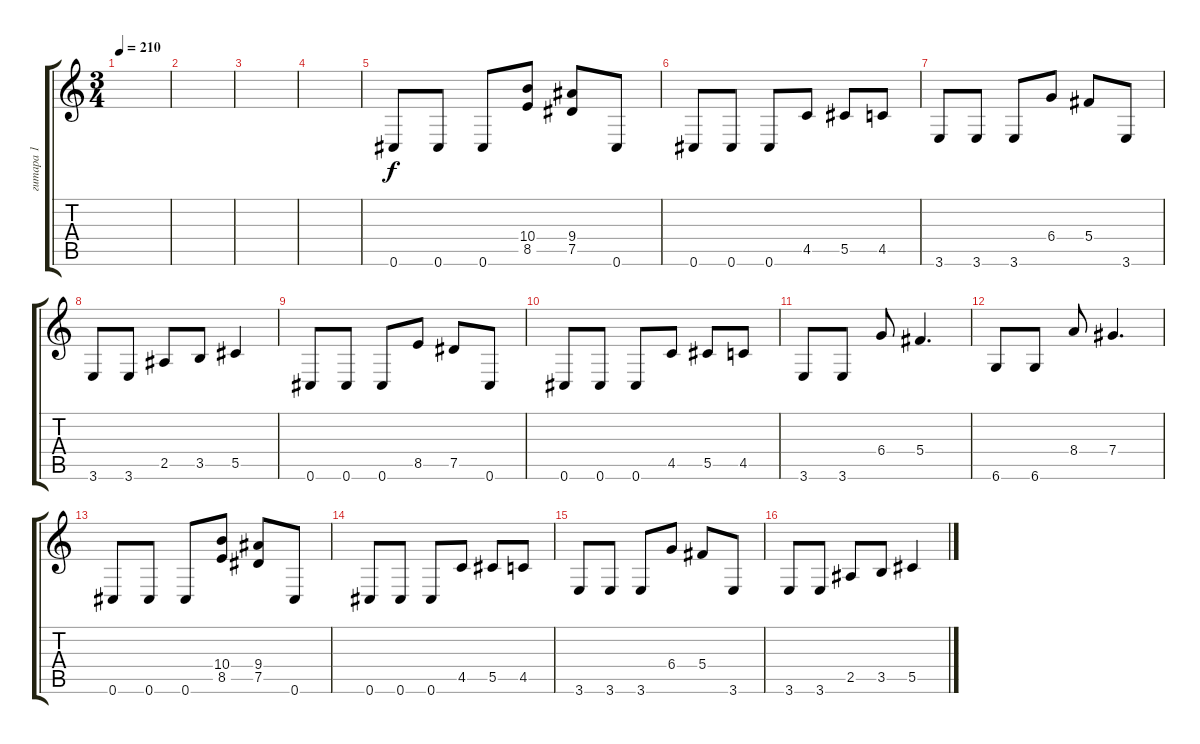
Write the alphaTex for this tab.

\track ("гитара 1" "гитара 1") {instrument distortionguitar}
\staff {score tabs}
\tuning (Eb4 Bb3 Gb3 Db3 Ab2 Db2) {hide}
\ts (3 4)
\tempo 210
\clef g2
\ks c
|
|
|
|
0.6.8 0.6.8 0.6.8 (10.4 8.5).8 (9.4 7.5).8 0.6.8 |
0.6.8 0.6.8 0.6.8 4.5.8 5.5.8 4.5.8 |
3.6.8 3.6.8 3.6.8 6.4.8 5.4.8 3.6.8 |
3.6.8 3.6.8 2.5.8 3.5.8 5.5.4 |
0.6.8 0.6.8 0.6.8 8.5.8 7.5.8 0.6.8 |
0.6.8 0.6.8 0.6.8 4.5.8 5.5.8 4.5.8 |
3.6.8 3.6.8 6.4.8 5.4.4{d} |
6.6.8 6.6.8 8.4.8 7.4.4{d} |
0.6.8 0.6.8 0.6.8 (10.4 8.5).8 (9.4 7.5).8 0.6.8 |
0.6.8 0.6.8 0.6.8 4.5.8 5.5.8 4.5.8 |
3.6.8 3.6.8 3.6.8 6.4.8 5.4.8 3.6.8 |
3.6.8 3.6.8 2.5.8 3.5.8 5.5.4
